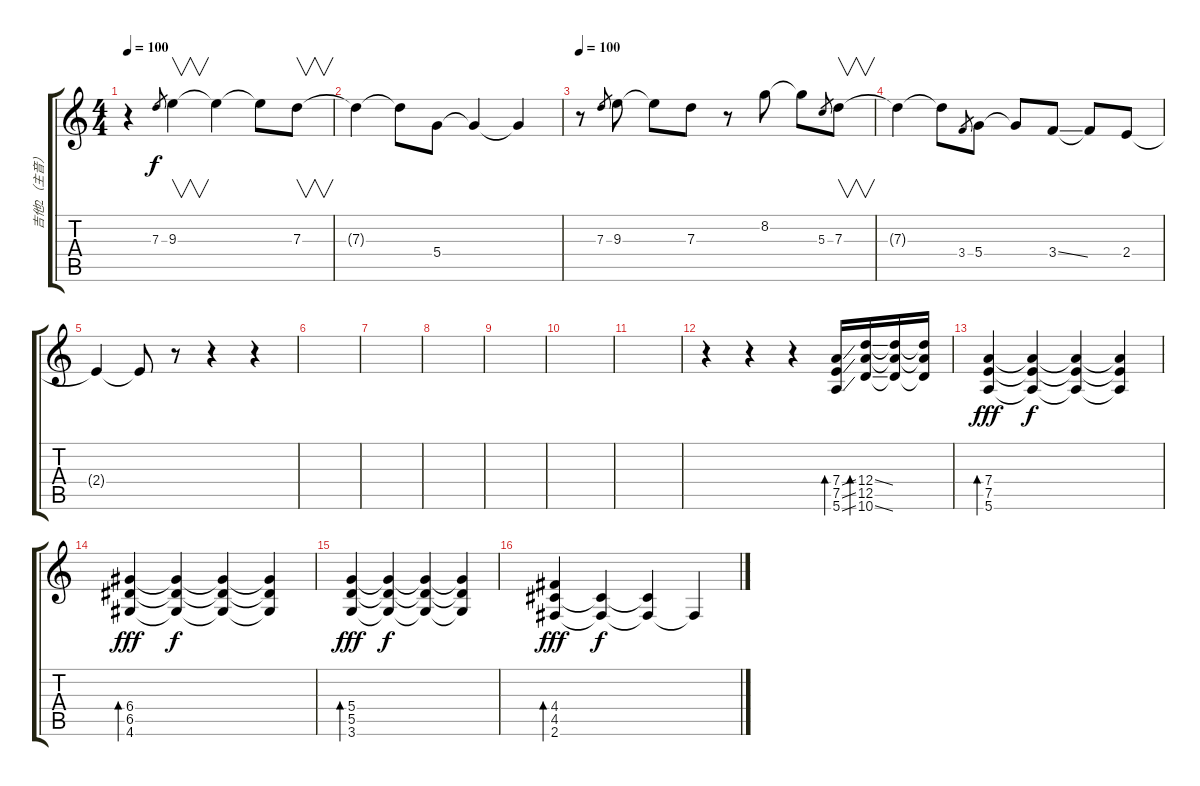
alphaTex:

\track ("吉他2（主音）" "吉他2（主音）") {instrument distortionguitar}
\staff {score tabs}
\tuning (E4 B3 G3 D3 A2 E2) {hide}
\ts (4 4)
\tempo 100
\clef g2
\ks c
r.4{dy f} 7.3.8{gr} 9.3.4{v} 9.3{t}.4 9.3{t}.8 7.3.8{v} |
7.3{t}.4 7.3{t}.8 5.4.8 5.4{t}.4 5.4{t}.4 |
\tempo 100
r.8 7.3.8{gr} 9.3.8 9.3{t}.8 7.3.8 r.8 8.2.8 8.2{t}.8 5.3.8{gr} 7.3.8{v} |
7.3{t}.4 7.3{t}.8 3.4.8{gr} 5.4.8 5.4{t}.8 3.4{ss}.8 3.4{t}.8 2.4.8 |
2.4{t}.4 2.4{t}.8 r.8 r.4 r.4 |
|
|
|
|
|
|
r.4 r.4 r.4 (7.4{ss} 7.5{ss} 5.6{ss}).16{bd 30} (12.4{ss} 12.5 10.6{ss}).16{bd 480} (12.4{t} 12.5{t} 10.6{t}).16 (12.4{t} 12.5{t} 10.6{t}).16 |
(7.4 7.5 5.6).4{bd 60 dy fff} (7.4{t} 7.5{t} 5.6{t}).4{dy f} (7.4{t} 7.5{t} 5.6{t}).4 (7.4{t} 7.5{t} 5.6{t}).4 |
(6.4 6.5 4.6).4{bd 60 dy fff} (6.4{t} 6.5{t} 4.6{t}).4{dy f} (6.4{t} 6.5{t} 4.6{t}).4 (6.4{t} 6.5{t} 4.6{t}).4 |
(5.4 5.5 3.6).4{bd 60 dy fff} (5.4{t} 5.5{t} 3.6{t}).4{dy f} (5.4{t} 5.5{t} 3.6{t}).4 (5.4{t} 5.5{t} 3.6{t}).4 |
(4.4 4.5 2.6).4{bd 60 dy fff} (4.5{t} 2.6{t}).4{dy f} (4.5{t} 2.6{t}).4 2.6{t}.4{volume 16}
